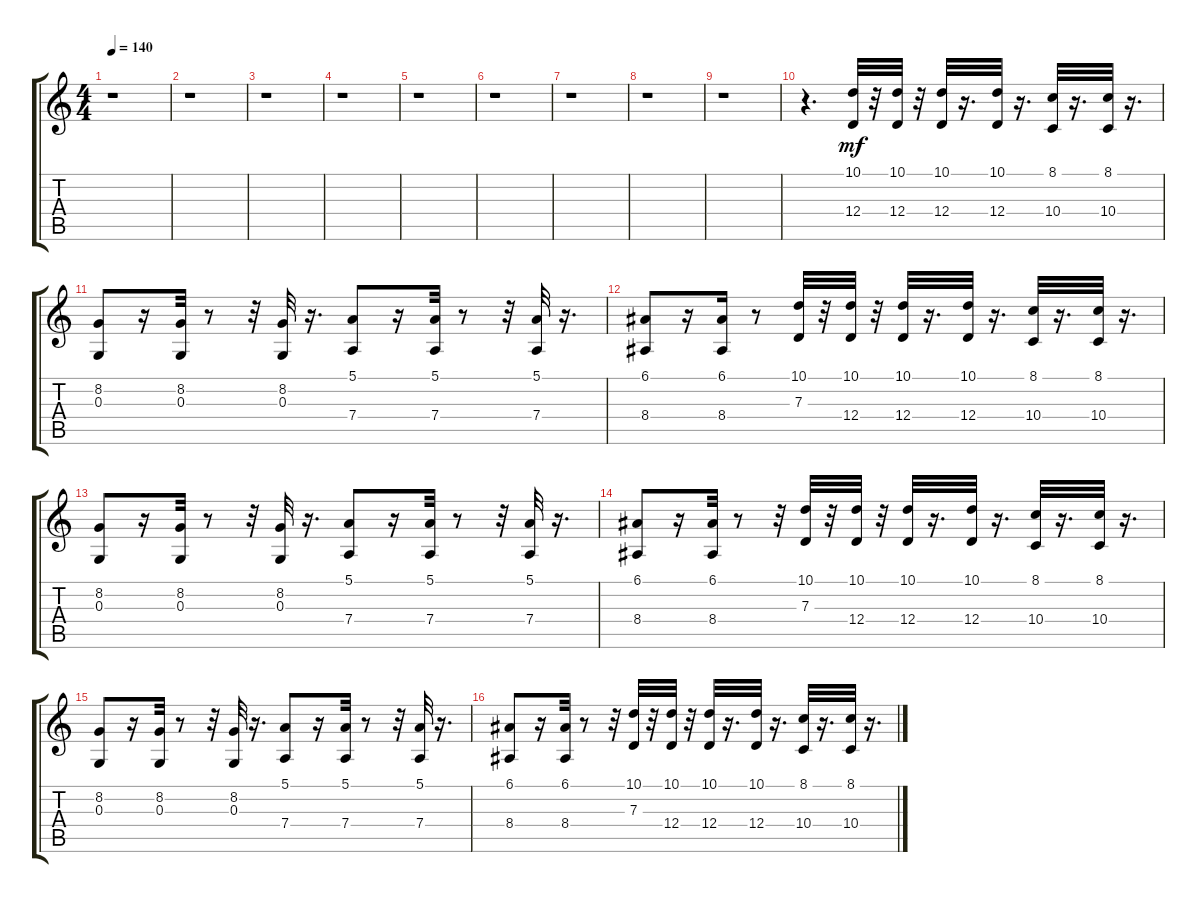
\track "" {instrument percussiveorgan}
\staff {score tabs}
\tuning (E4 B3 G3 D3 A2 E2) {hide}
\ts (4 4)
\tempo 140
\clef g2
\ks c
r.1{dy ff} |
r.1 |
r.1 |
r.1 |
r.1 |
r.1 |
r.1 |
r.1 |
r.1 |
r.4{d} (10.1 12.4).32{dy mf volume 15 balance 6 instrument lead2sawtooth} r.32 (10.1 12.4).32 r.32 (10.1 12.4).32 r.16{d} (10.1 12.4).32 r.16{d} (8.1 10.4).32 r.16{d} (8.1 10.4).32 r.16{d} |
(8.2 0.3).8 r.16 (8.2 0.3).32 r.8 r.32 (8.2 0.3).32 r.16{d} (5.1 7.4).8 r.16 (5.1 7.4).32 r.8 r.32 (5.1 7.4).32 r.16{d} |
(6.1 8.4).8 r.16 (6.1 8.4).16 r.8 (10.1 7.3).32 r.32 (10.1 12.4).32 r.32 (10.1 12.4).32 r.16{d} (10.1 12.4).32 r.16{d} (8.1 10.4).32 r.16{d} (8.1 10.4).32 r.16{d} |
(8.2 0.3).8 r.16 (8.2 0.3).32 r.8 r.32 (8.2 0.3).32 r.16{d} (5.1 7.4).8 r.16 (5.1 7.4).32 r.8 r.32 (5.1 7.4).32 r.16{d} |
(6.1 8.4).8 r.16 (6.1 8.4).32 r.8 r.32 (10.1 7.3).32 r.32 (10.1 12.4).32 r.32 (10.1 12.4).32 r.16{d} (10.1 12.4).32 r.16{d} (8.1 10.4).32 r.16{d} (8.1 10.4).32 r.16{d} |
(8.2 0.3).8 r.16 (8.2 0.3).32 r.8 r.32 (8.2 0.3).32 r.16{d} (5.1 7.4).8 r.16 (5.1 7.4).32 r.8 r.32 (5.1 7.4).32 r.16{d} |
(6.1 8.4).8 r.16 (6.1 8.4).32 r.8 r.32 (10.1 7.3).32 r.32 (10.1 12.4).32 r.32 (10.1 12.4).32 r.16{d} (10.1 12.4).32 r.16{d} (8.1 10.4).32 r.16{d} (8.1 10.4).32 r.16{d}
